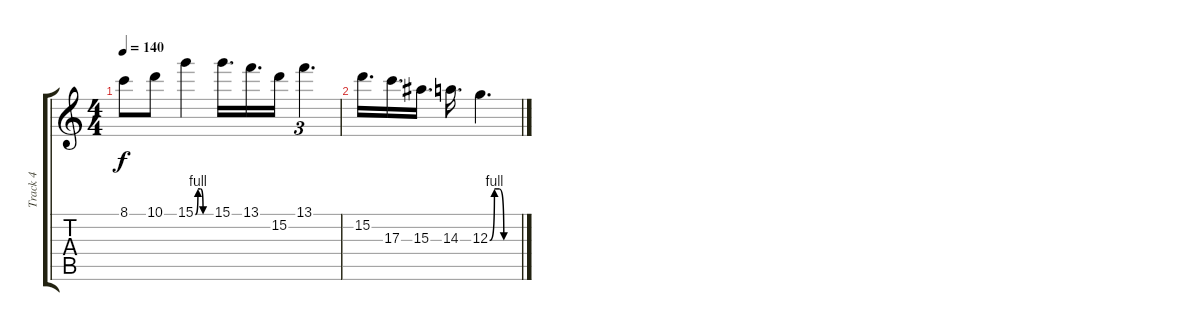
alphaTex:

\track ("Track 4" "Track 4") {instrument acousticguitarsteel}
\staff {score tabs}
\tuning (E4 B3 G3 D3 A2 E2) {hide}
\ts (4 4)
\tempo 140
\clef g2
\ks c
8.1.8{dy f} 10.1.8 15.1{be (custom 0 0 10 4 20 4 30 0 60 0)}.4 15.1.16{d} 13.1.16{d} 15.2.16 13.1.4{d tu (3 2)} |
15.2.16{d} 17.3.16{d} 15.3.16{d} 14.3.16{d} 12.3{be (custom 0 0 10 4 20 4 30 0 60 0)}.4{d}
